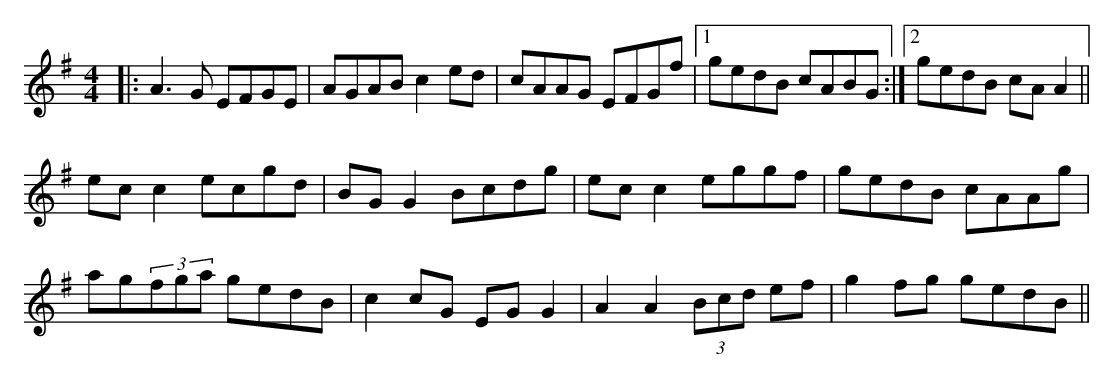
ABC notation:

X:1
M:4/4
K:Ador
|:A3G EFGE|AGAB c2ed|cAAG EFGf|1 gedB cABG:|2 gedB cA A2||
ecc2 ecgd|BGG2 Bcdg|ecc2 eggf|gedB cAAg|
ag(3fga gedB|c2cG EGG2|A2A2 (3Bcd ef|g2fg gedB||
